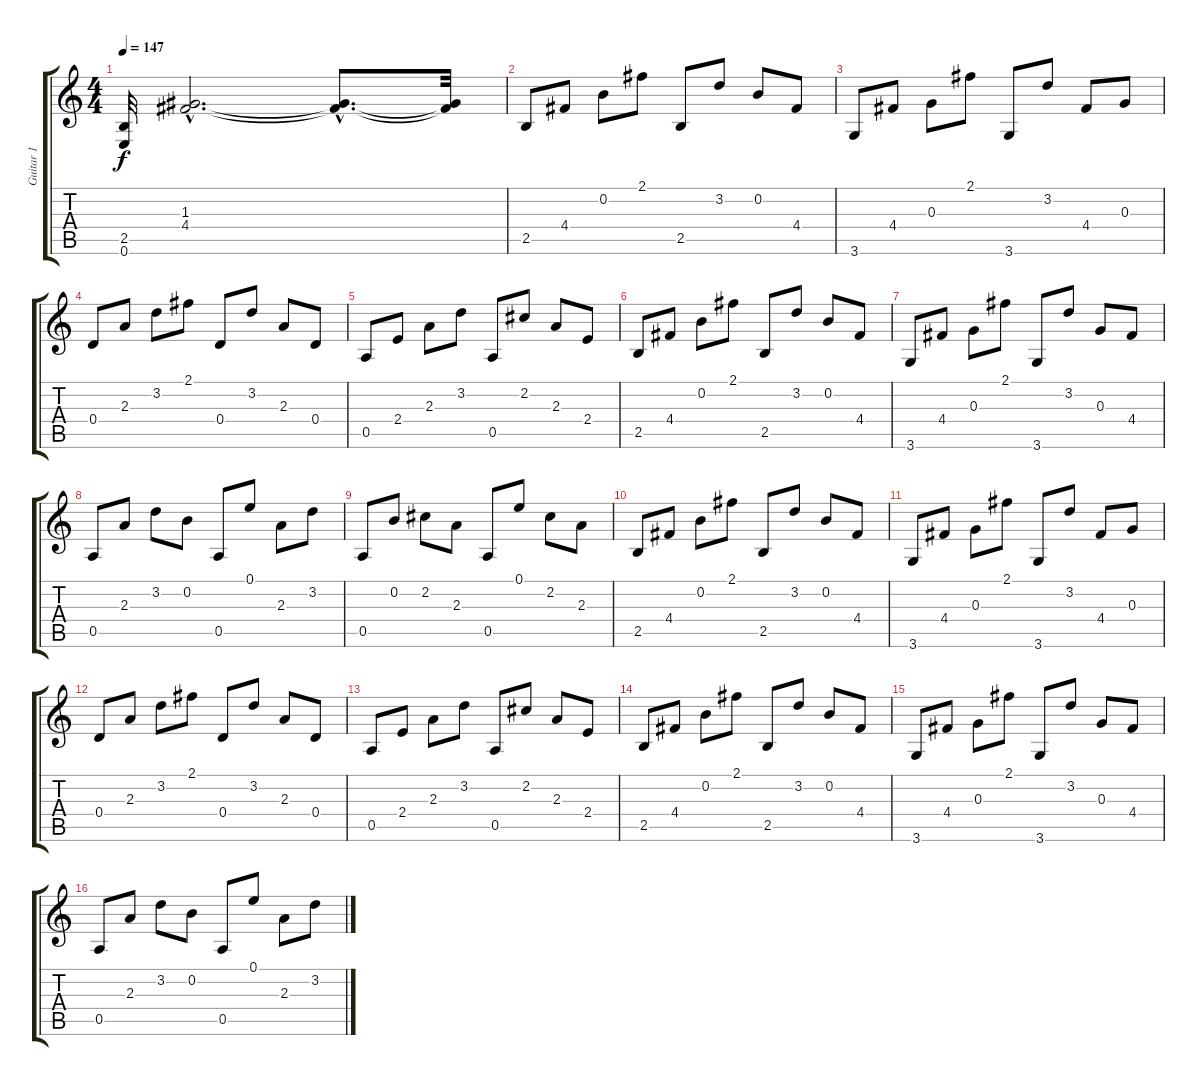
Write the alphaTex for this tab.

\track ("Guitar 1" "Guitar 1") {instrument acousticguitarsteel}
\staff {score tabs}
\tuning (E4 B3 G3 D3 A2 E2) {hide}
\ts (4 4)
\tempo 147
\clef g2
\ks c
(2.5 0.6).32{dy f} (1.3{hac} 4.4{hac}).2{d} (1.3{hac t} 4.4{hac t}).8{d} (1.3{t} 4.4{t}).32 |
2.5.8 4.4.8 0.2.8 2.1.8 2.5.8 3.2.8 0.2.8 4.4.8 |
3.6.8 4.4.8 0.3.8 2.1.8 3.6.8 3.2.8 4.4.8 0.3.8 |
0.4.8 2.3.8 3.2.8 2.1.8 0.4.8 3.2.8 2.3.8 0.4.8 |
0.5.8 2.4.8 2.3.8 3.2.8 0.5.8 2.2.8 2.3.8 2.4.8 |
2.5.8 4.4.8 0.2.8 2.1.8 2.5.8 3.2.8 0.2.8 4.4.8 |
3.6.8 4.4.8 0.3.8 2.1.8 3.6.8 3.2.8 0.3.8 4.4.8 |
0.5.8 2.3.8 3.2.8 0.2.8 0.5.8 0.1.8 2.3.8 3.2.8 |
0.5.8 0.2.8 2.2.8 2.3.8 0.5.8 0.1.8 2.2.8 2.3.8 |
2.5.8 4.4.8 0.2.8 2.1.8 2.5.8 3.2.8 0.2.8 4.4.8 |
3.6.8 4.4.8 0.3.8 2.1.8 3.6.8 3.2.8 4.4.8 0.3.8 |
0.4.8 2.3.8 3.2.8 2.1.8 0.4.8 3.2.8 2.3.8 0.4.8 |
0.5.8 2.4.8 2.3.8 3.2.8 0.5.8 2.2.8 2.3.8 2.4.8 |
2.5.8 4.4.8 0.2.8 2.1.8 2.5.8 3.2.8 0.2.8 4.4.8 |
3.6.8 4.4.8 0.3.8 2.1.8 3.6.8 3.2.8 0.3.8 4.4.8 |
0.5.8 2.3.8 3.2.8 0.2.8 0.5.8 0.1.8 2.3.8 3.2.8
